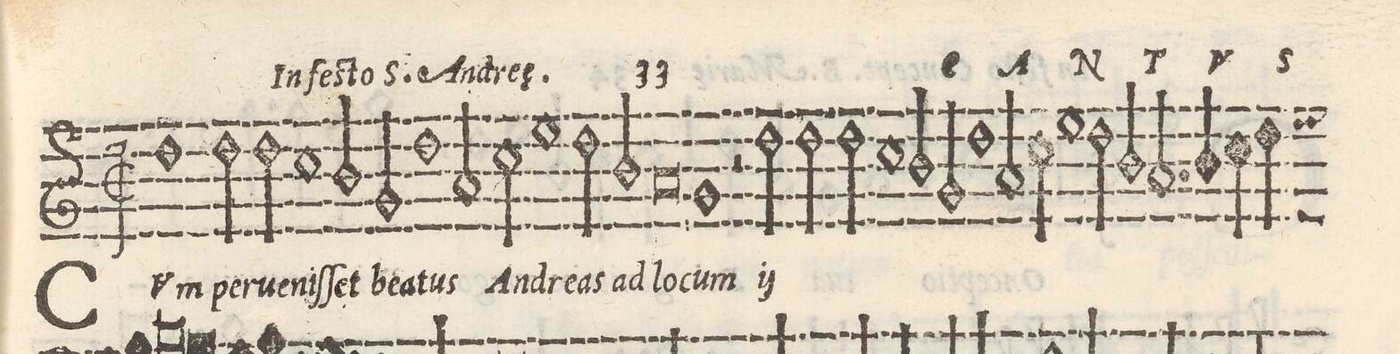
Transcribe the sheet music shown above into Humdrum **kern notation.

**kern	**text
*I"Cantus	*
*clefG2	*
*k[]	*
*met(C|)	*
*M2/1	*
1dd\	CVm
2dd\	per-
2dd\	-ue-
=2-	=2-
1cc\	-niſ-
2b/	-ſet
2g/	be-
=3-	=3-
1dd\	-a-
2a/	-tus
2cc\	An-
=4-	=4-
1ee\	-dre-
2dd\	-as
2b/	ad
=5-	=5-
0a/	lo-
=6-	=6-
1g/	-cum
2r	.
*	*ij
2dd\	Cum
=7-	=7-
2dd\	per-
2dd\	-ve-
1cc\	-niſ-
=8-	=8-
2b/	-ſet
2g/	be-
1dd\	-a-
=9-	=9-
2a/	-tus
2cc\	An-
1ee\	-dre-
=10-	=10-
2dd\	-as
2b/	ad
2.a/	lo-
4b/	.
=11-	=11-
4cc\	.
4dd\	.
*custos:ee	*
*-	*-
